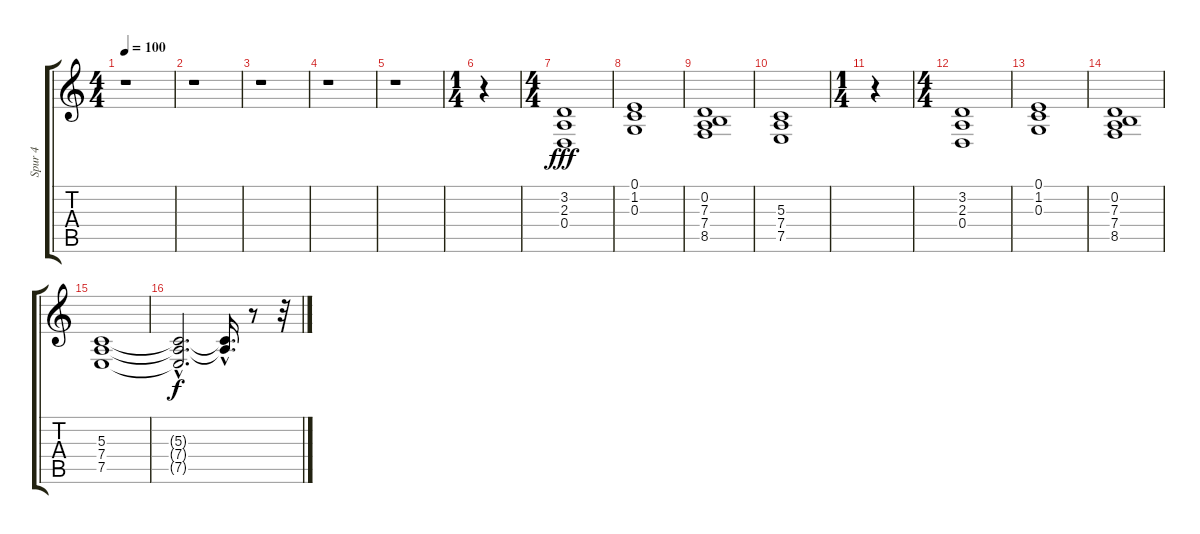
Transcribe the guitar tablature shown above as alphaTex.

\track ("Spur 4" "Spur 4") {instrument fx6goblins}
\staff {score tabs}
\tuning (E4 B3 G3 D3 A2 E2) {hide}
\ts (4 4)
\tempo 100
\clef g2
\ks c
r.1{dy f} |
r.1 |
r.1 |
r.1 |
r.1 |
\ts (1 4)
r.4 |
\ts (4 4)
(3.2 2.3 0.4).1{dy fff} |
(0.1 1.2 0.3).1 |
(0.2 7.3 7.4 8.5).1 |
(5.3 7.4 7.5).1 |
\ts (1 4)
r.4 |
\ts (4 4)
(3.2 2.3 0.4).1 |
(0.1 1.2 0.3).1 |
(0.2 7.3 7.4 8.5).1 |
(5.3 7.4 7.5).1 |
(5.3{hac t} 7.4{hac t} 7.5{t}).2{d dy f} (5.3{hac t} 7.4{t}).16{d} r.8 r.32
